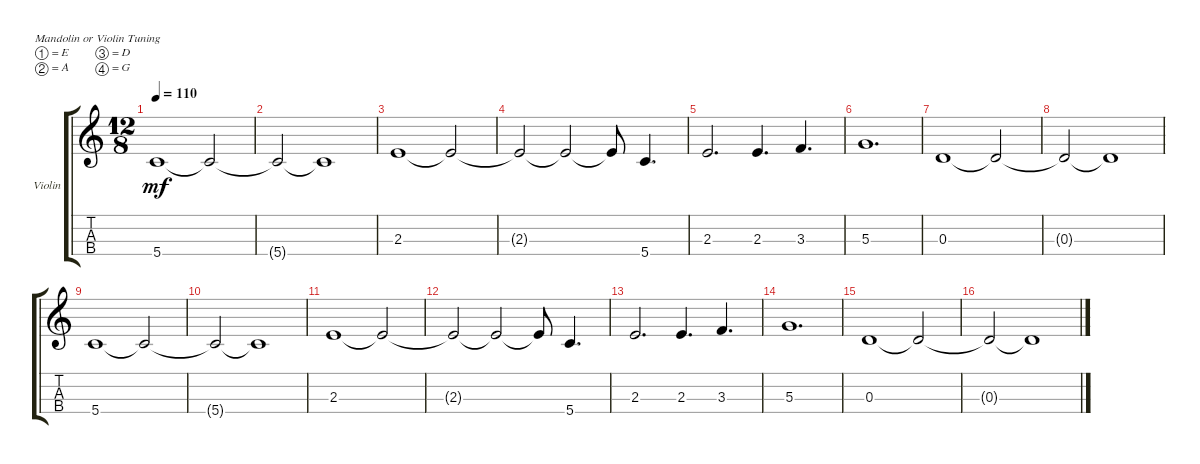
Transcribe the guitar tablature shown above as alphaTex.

\bracketExtendMode groupsimilarinstruments
\firstSystemTrackNameOrientation horizontal
\otherSystemsTrackNameOrientation horizontal
\track ("Fiddle" "Violin") {instrument violin}
\staff {score tabs}
\tuning (E5 A4 D4 G3)
\ts (12 8)
\tempo 110
\clef g2
\ks c
5.4.1{dy mf} 5.4{t}.2 |
5.4{t}.2 5.4{t}.1 |
2.3.1 2.3{t}.2 |
2.3{t}.2 2.3{t}.2 2.3{t}.8 5.4.4{d} |
2.3.2{d} 2.3.4{d} 3.3.4{d} |
5.3.1{d} |
0.3.1 0.3{t}.2 |
0.3{t}.2 0.3{t}.1 |
5.4.1 5.4{t}.2 |
5.4{t}.2 5.4{t}.1 |
2.3.1 2.3{t}.2 |
2.3{t}.2 2.3{t}.2 2.3{t}.8 5.4.4{d} |
2.3.2{d} 2.3.4{d} 3.3.4{d} |
5.3.1{d} |
0.3.1 0.3{t}.2 |
0.3{t}.2 0.3{t}.1
